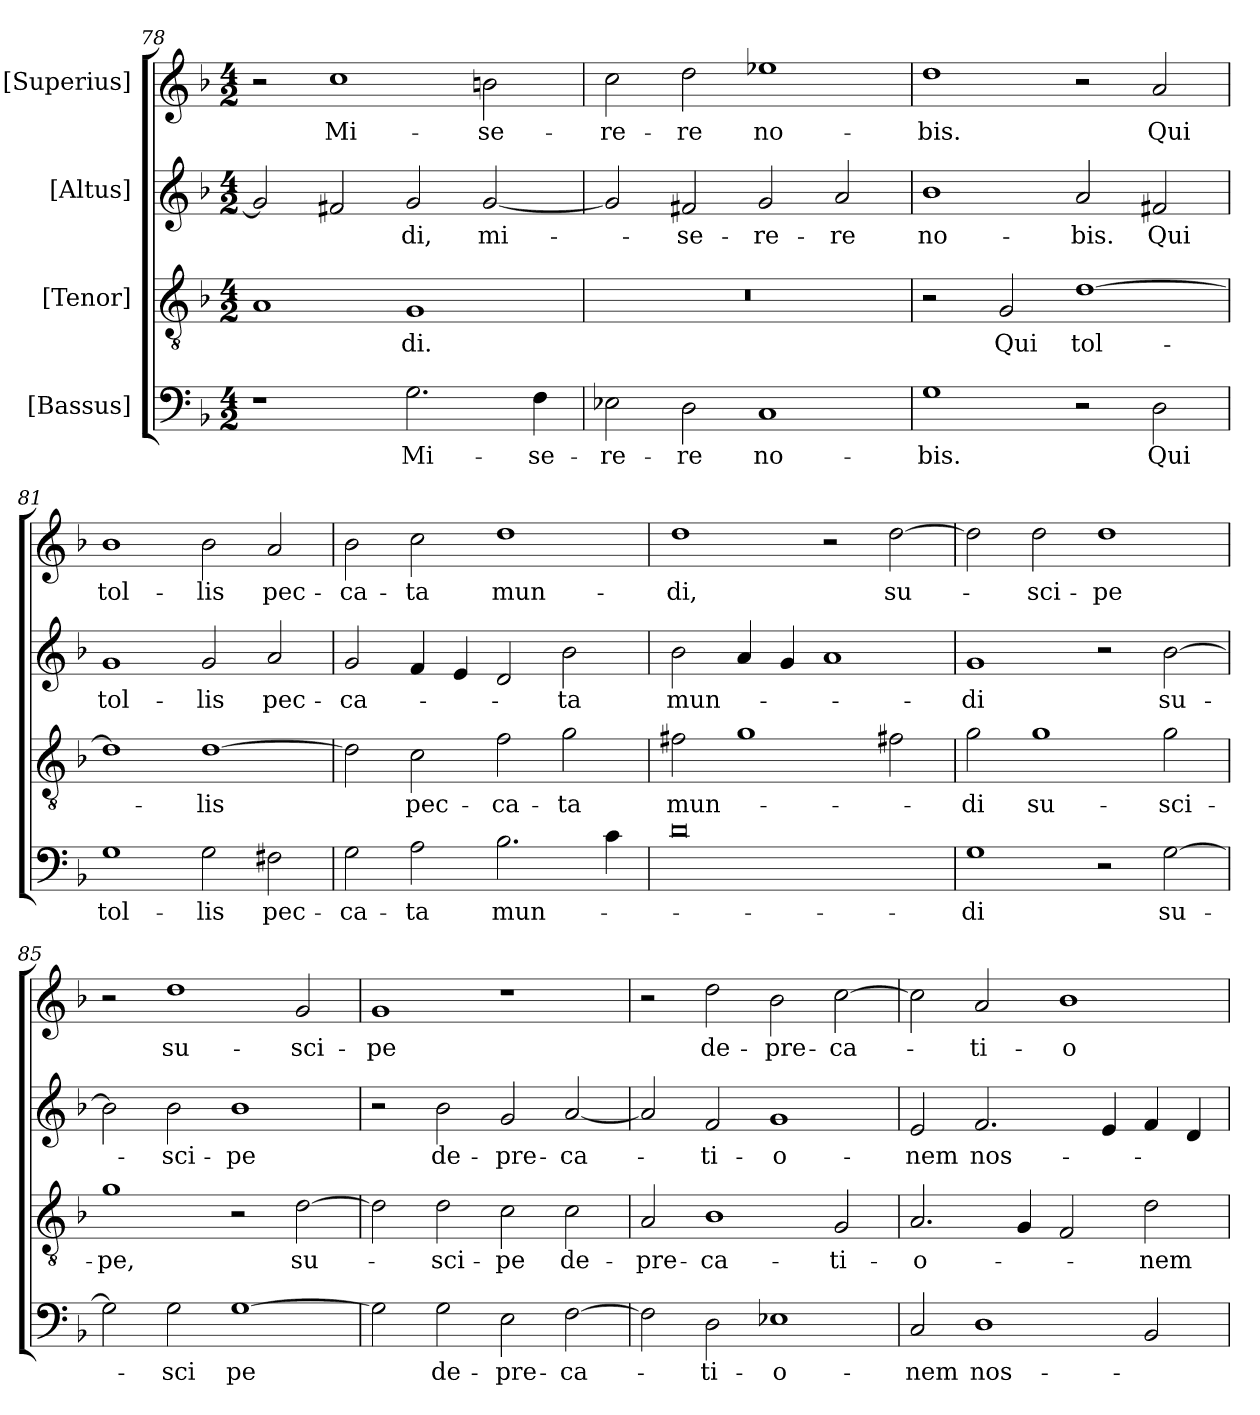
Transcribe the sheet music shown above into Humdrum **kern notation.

**kern	**text	**kern	**text	**kern	**text	**kern	**text
*part4	*part4	*part3	*part3	*part2	*part2	*part1	*part1
*staff4	*staff4	*staff3	*staff3	*staff2	*staff2	*staff1	*staff1
*I"[Bassus]	*	*I"[Tenor]	*	*I"[Altus]	*	*I"[Superius]	*
*clefF4	*	*clefGv2	*	*clefG2	*	*clefG2	*
*k[b-]	*	*k[b-]	*	*k[b-]	*	*k[b-]	*
*M4/2	*	*M4/2	*	*M4/2	*	*M4/2	*
=78	=78	=78	=78	=78	=78	=78	=78
1r	.	1A/	.	2g/]	.	2r	.
.	.	.	.	2f#X/	.	1cc\	Mi-
2.G\	Mi-	1G/	-di.	2g/	-di,	.	.
.	.	.	.	[2g/	mi-	2bn\	-se-
4F\	-se-	.	.	.	.	.	.
=79	=79	=79	=79	=79	=79	=79	=79
2E-X\	-re-	0r	.	2g/]	.	2cc\	-re-
2D\	-re	.	.	2f#X/	-se-	2dd\	-re
1C/	no-	.	.	2g/	-re-	1ee-X\	no-
.	.	.	.	2a/	-re	.	.
=80	=80	=80	=80	=80	=80	=80	=80
1G\	-bis.	2r	.	1b-\	no-	1dd\	-bis.
.	.	2G/	Qui	.	.	.	.
2r	.	[1d\	tol-	2a/	-bis.	2r	.
2D\	Qui	.	.	2f#X/	Qui	2a/	Qui
=81	=81	=81	=81	=81	=81	=81	=81
1G\	tol-	1d\]	.	1g/	tol-	1b-\	tol-
2G\	-lis	[1d\	-lis	2g/	-lis	2b-\	-lis
2F#X\	pec-	.	.	2a/	pec-	2a/	pec-
=82	=82	=82	=82	=82	=82	=82	=82
2G\	-ca-	2d\]	.	2g/	-ca-	2b-\	-ca-
2A\	-ta	2c\	pec-	4f/	.	2cc\	-ta
.	.	.	.	4e/	.	.	.
2.B-\	mun-	2f\	-ca-	2d/	.	1dd\	mun-
.	.	2g\	-ta	2b-\	-ta	.	.
4c\	.	.	.	.	.	.	.
=83	=83	=83	=83	=83	=83	=83	=83
0d\	.	2f#X\	mun-	2b-\	mun-	1dd\	-di,
.	.	1g\	.	4a/	.	.	.
.	.	.	.	4g/	.	.	.
.	.	.	.	1a/	.	2r	.
.	.	2f#X\	.	.	.	[2dd\	su-
=84	=84	=84	=84	=84	=84	=84	=84
1G\	-di	2g\	-di	1g/	-di	2dd\]	.
.	.	1g\	su-	.	.	2dd\	-sci-
2r	.	.	.	2r	.	1dd\	-pe
[2G\	su-	2g\	-sci-	[2b-\	su-	.	.
=85	=85	=85	=85	=85	=85	=85	=85
2G\]	.	1g\	-pe,	2b-\]	.	2r	.
2G\	-sci	.	.	2b-\	-sci-	1dd\	su-
[1G\	pe	2r	.	1b-\	-pe	.	.
.	.	[2d\	su-	.	.	2g/	-sci-
=86	=86	=86	=86	=86	=86	=86	=86
2G\]	.	2d\]	.	2r	.	1g/	-pe
2G\	de-	2d\	-sci-	2b-\	de-	.	.
2E\	-pre-	2c\	-pe	2g/	-pre-	1r	.
[2F\	-ca-	2c\	de-	[2a/	-ca-	.	.
=87	=87	=87	=87	=87	=87	=87	=87
2F\]	.	2A/	-pre-	2a/]	.	2r	.
2D\	-ti-	1B-\	-ca-	2f/	-ti-	2dd\	de-
1E-X\	-o-	.	.	1g/	-o-	2b-\	-pre-
.	.	2G/	-ti-	.	.	[2cc\	-ca-
=88	=88	=88	=88	=88	=88	=88	=88
2C/	-nem	2.A/	-o-	2e/	-nem	2cc\]	.
1D\	nos-	.	.	2.f/	nos-	2a/	-ti-
.	.	4G/	.	.	.	.	.
.	.	2F/	.	.	.	1b-\	-o-
.	.	.	.	4e/	.	.	.
2BB-/	.	2d\	-nem	4f/	.	.	.
.	.	.	.	4d/	.	.	.
=	=	=	=	=	=	=	=
*-	*-	*-	*-	*-	*-	*-	*-
